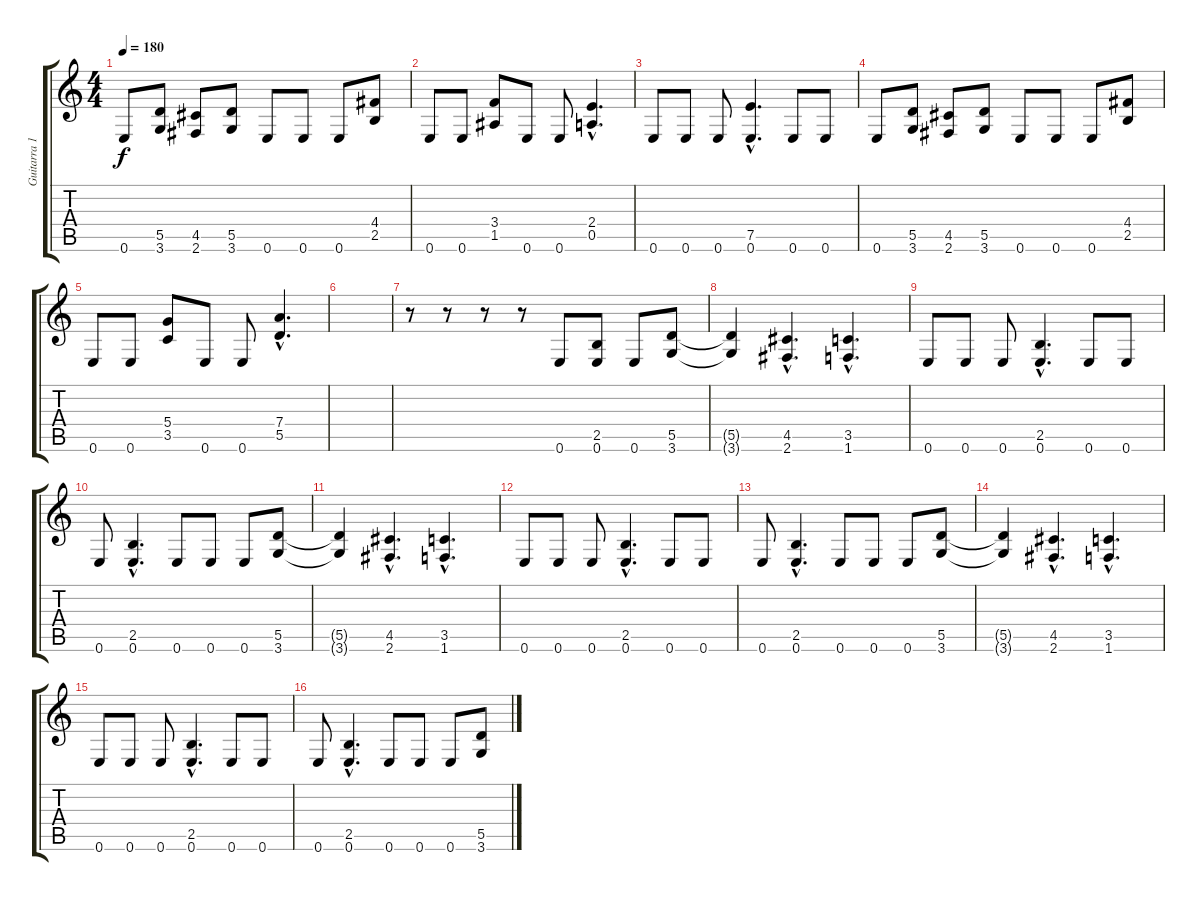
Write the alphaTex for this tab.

\track ("Guitarra 1" "Guitarra 1") {instrument distortionguitar}
\staff {score tabs}
\tuning (E4 B3 G3 D3 A2 E2) {hide}
\ts (4 4)
\tempo 180
\clef g2
\ks c
0.6.8{dy f} (5.5 3.6).8 (4.5 2.6).8 (5.5 3.6).8 0.6.8 0.6.8 0.6.8 (4.4 2.5).8 |
0.6.8 0.6.8 (3.4 1.5).8 0.6.8 0.6.8 (2.4{hac} 0.5{hac}).4{d} |
0.6.8 0.6.8 0.6.8 (7.5{hac} 0.6{hac}).4{d} 0.6.8 0.6.8 |
0.6.8 (5.5 3.6).8 (4.5 2.6).8 (5.5 3.6).8 0.6.8 0.6.8 0.6.8 (4.4 2.5).8 |
0.6.8 0.6.8 (5.4 3.5).8 0.6.8 0.6.8 (7.4{hac} 5.5{hac}).4{d} |
|
r.8 r.8 r.8 r.8 0.6.8 (2.5 0.6).8 0.6.8 (5.5 3.6).8 |
(5.5{t} 3.6{t}).4 (4.5{hac} 2.6{hac}).4{d} (3.5{hac} 1.6{hac}).4{d} |
0.6.8 0.6.8 0.6.8 (2.5{hac} 0.6{hac}).4{d} 0.6.8 0.6.8 |
0.6.8 (2.5{hac} 0.6{hac}).4{d} 0.6.8 0.6.8 0.6.8 (5.5 3.6).8 |
(5.5{t} 3.6{t}).4 (4.5{hac} 2.6{hac}).4{d} (3.5{hac} 1.6{hac}).4{d} |
0.6.8 0.6.8 0.6.8 (2.5{hac} 0.6{hac}).4{d} 0.6.8 0.6.8 |
0.6.8 (2.5{hac} 0.6{hac}).4{d} 0.6.8 0.6.8 0.6.8 (5.5 3.6).8 |
(5.5{t} 3.6{t}).4 (4.5{hac} 2.6{hac}).4{d} (3.5{hac} 1.6{hac}).4{d} |
0.6.8 0.6.8 0.6.8 (2.5{hac} 0.6{hac}).4{d} 0.6.8 0.6.8 |
0.6.8 (2.5{hac} 0.6{hac}).4{d} 0.6.8 0.6.8 0.6.8 (5.5 3.6).8
